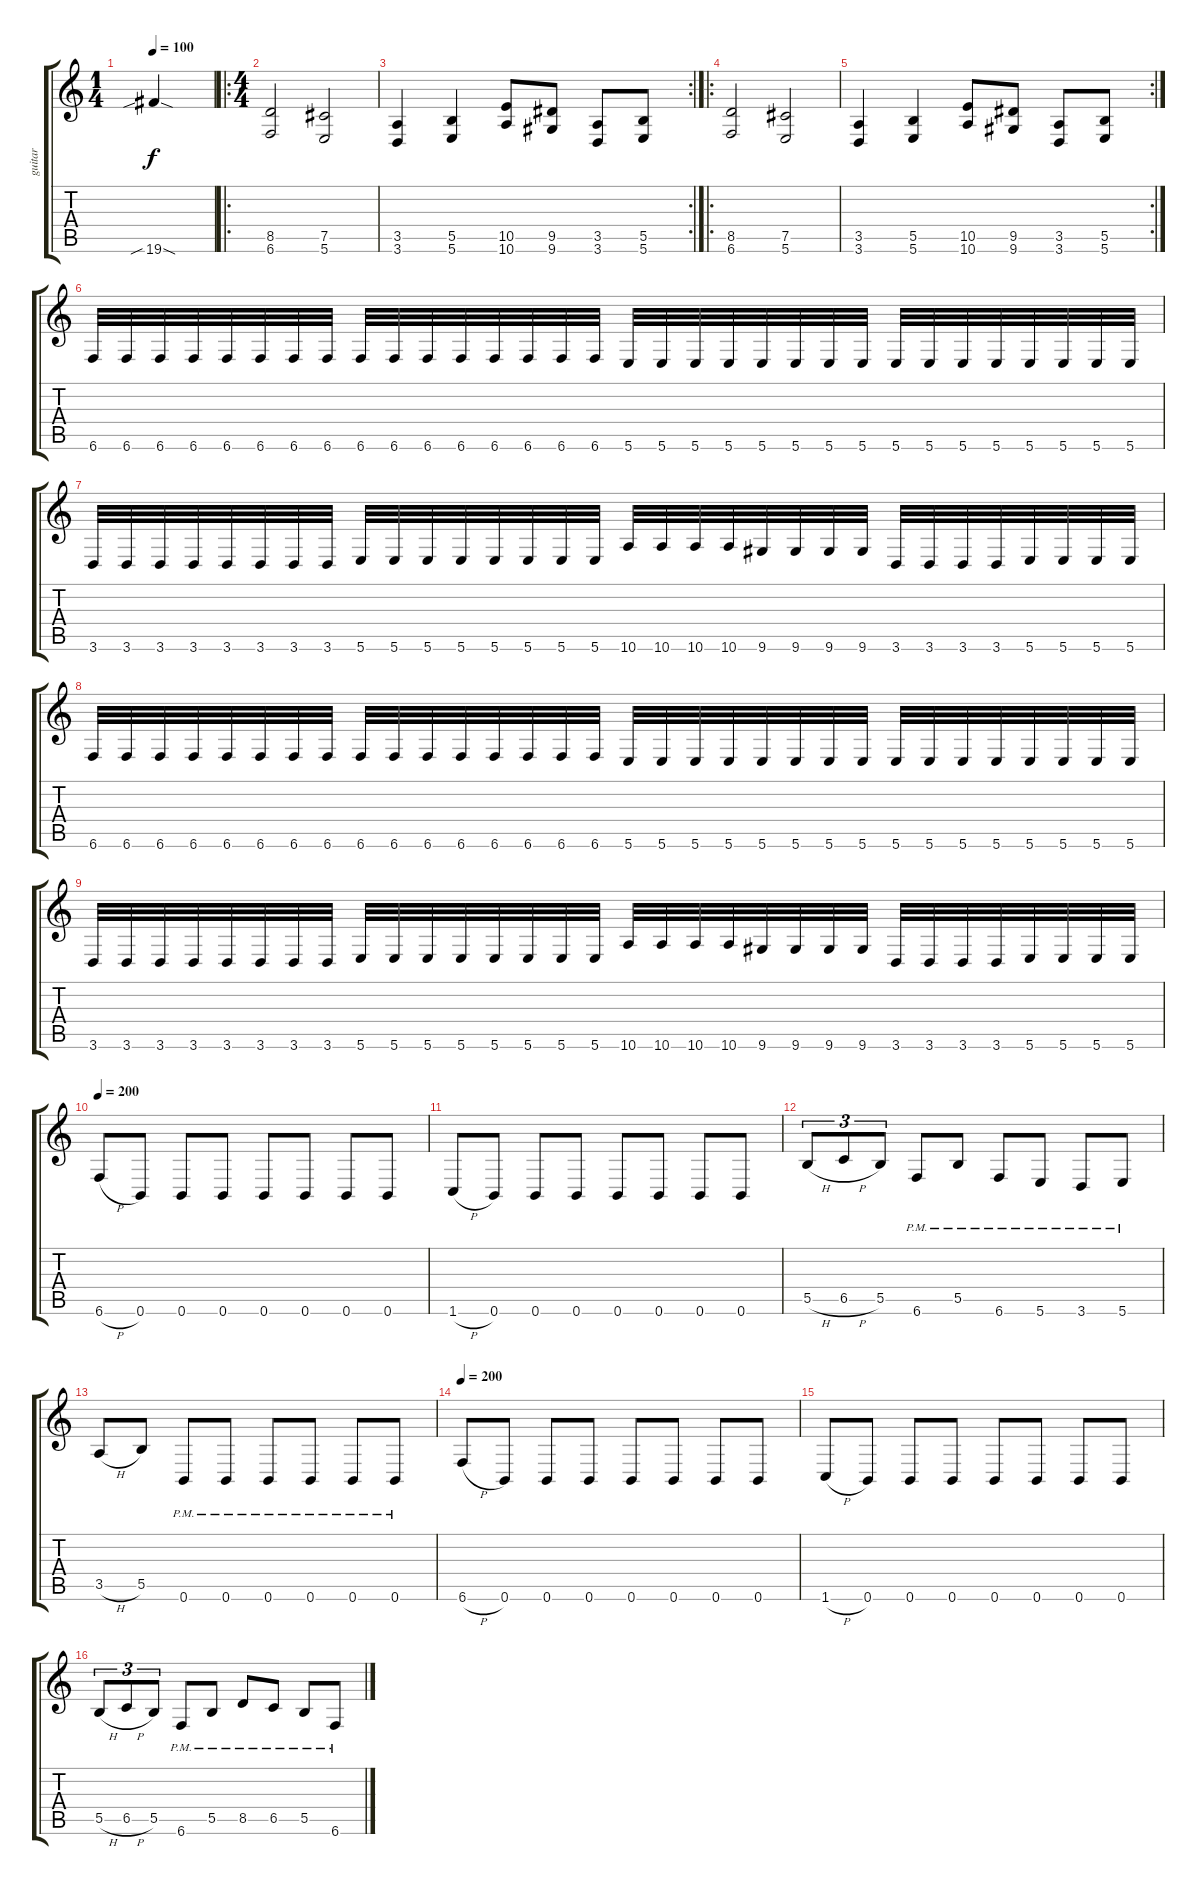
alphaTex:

\track ("guitar" "guitar") {instrument distortionguitar}
\staff {score tabs}
\tuning (Db4 Ab3 E3 B2 Gb2 B1) {hide}
\ts (1 4)
\tempo 100
\clef g2
\ks c
19.6{sib sod}.4{dy f instrument distortionguitar} |
\ro
\ts (4 4)
(8.5 6.6).2 (7.5 5.6).2 |
\rc 2
(3.5 3.6).4 (5.5 5.6).4 (10.5 10.6).8 (9.5 9.6).8 (3.5 3.6).8 (5.5 5.6).8 |
\ro
(8.5 6.6).2 (7.5 5.6).2 |
\rc 2
(3.5 3.6).4 (5.5 5.6).4 (10.5 10.6).8 (9.5 9.6).8 (3.5 3.6).8 (5.5 5.6).8 |
6.6.32 6.6.32 6.6.32 6.6.32 6.6.32 6.6.32 6.6.32 6.6.32 6.6.32 6.6.32 6.6.32 6.6.32 6.6.32 6.6.32 6.6.32 6.6.32 5.6.32 5.6.32 5.6.32 5.6.32 5.6.32 5.6.32 5.6.32 5.6.32 5.6.32 5.6.32 5.6.32 5.6.32 5.6.32 5.6.32 5.6.32 5.6.32 |
3.6.32 3.6.32 3.6.32 3.6.32 3.6.32 3.6.32 3.6.32 3.6.32 5.6.32 5.6.32 5.6.32 5.6.32 5.6.32 5.6.32 5.6.32 5.6.32 10.6.32 10.6.32 10.6.32 10.6.32 9.6.32 9.6.32 9.6.32 9.6.32 3.6.32 3.6.32 3.6.32 3.6.32 5.6.32 5.6.32 5.6.32 5.6.32 |
6.6.32 6.6.32 6.6.32 6.6.32 6.6.32 6.6.32 6.6.32 6.6.32 6.6.32 6.6.32 6.6.32 6.6.32 6.6.32 6.6.32 6.6.32 6.6.32 5.6.32 5.6.32 5.6.32 5.6.32 5.6.32 5.6.32 5.6.32 5.6.32 5.6.32 5.6.32 5.6.32 5.6.32 5.6.32 5.6.32 5.6.32 5.6.32 |
3.6.32 3.6.32 3.6.32 3.6.32 3.6.32 3.6.32 3.6.32 3.6.32 5.6.32 5.6.32 5.6.32 5.6.32 5.6.32 5.6.32 5.6.32 5.6.32 10.6.32 10.6.32 10.6.32 10.6.32 9.6.32 9.6.32 9.6.32 9.6.32 3.6.32 3.6.32 3.6.32 3.6.32 5.6.32 5.6.32 5.6.32 5.6.32 |
\tempo 200
6.6{h}.8 0.6.8 0.6.8 0.6.8 0.6.8 0.6.8 0.6.8 0.6.8 |
1.6{h}.8 0.6.8 0.6.8 0.6.8 0.6.8 0.6.8 0.6.8 0.6.8 |
5.5{h}.8{tu (3 2)} 6.5{h}.8{tu (3 2)} 5.5.8{tu (3 2)} 6.6{pm}.8 5.5{pm}.8 6.6{pm}.8 5.6{pm}.8 3.6{pm}.8 5.6{pm}.8 |
3.5{h}.8 5.5.8 0.6{pm}.8 0.6{pm}.8 0.6{pm}.8 0.6{pm}.8 0.6{pm}.8 0.6{pm}.8 |
\tempo 200
6.6{h}.8 0.6.8 0.6.8 0.6.8 0.6.8 0.6.8 0.6.8 0.6.8 |
1.6{h}.8 0.6.8 0.6.8 0.6.8 0.6.8 0.6.8 0.6.8 0.6.8 |
5.5{h}.8{tu (3 2)} 6.5{h}.8{tu (3 2)} 5.5.8{tu (3 2)} 6.6{pm}.8 5.5{pm}.8 8.5{pm}.8 6.5{pm}.8 5.5{pm}.8 6.6{pm}.8
